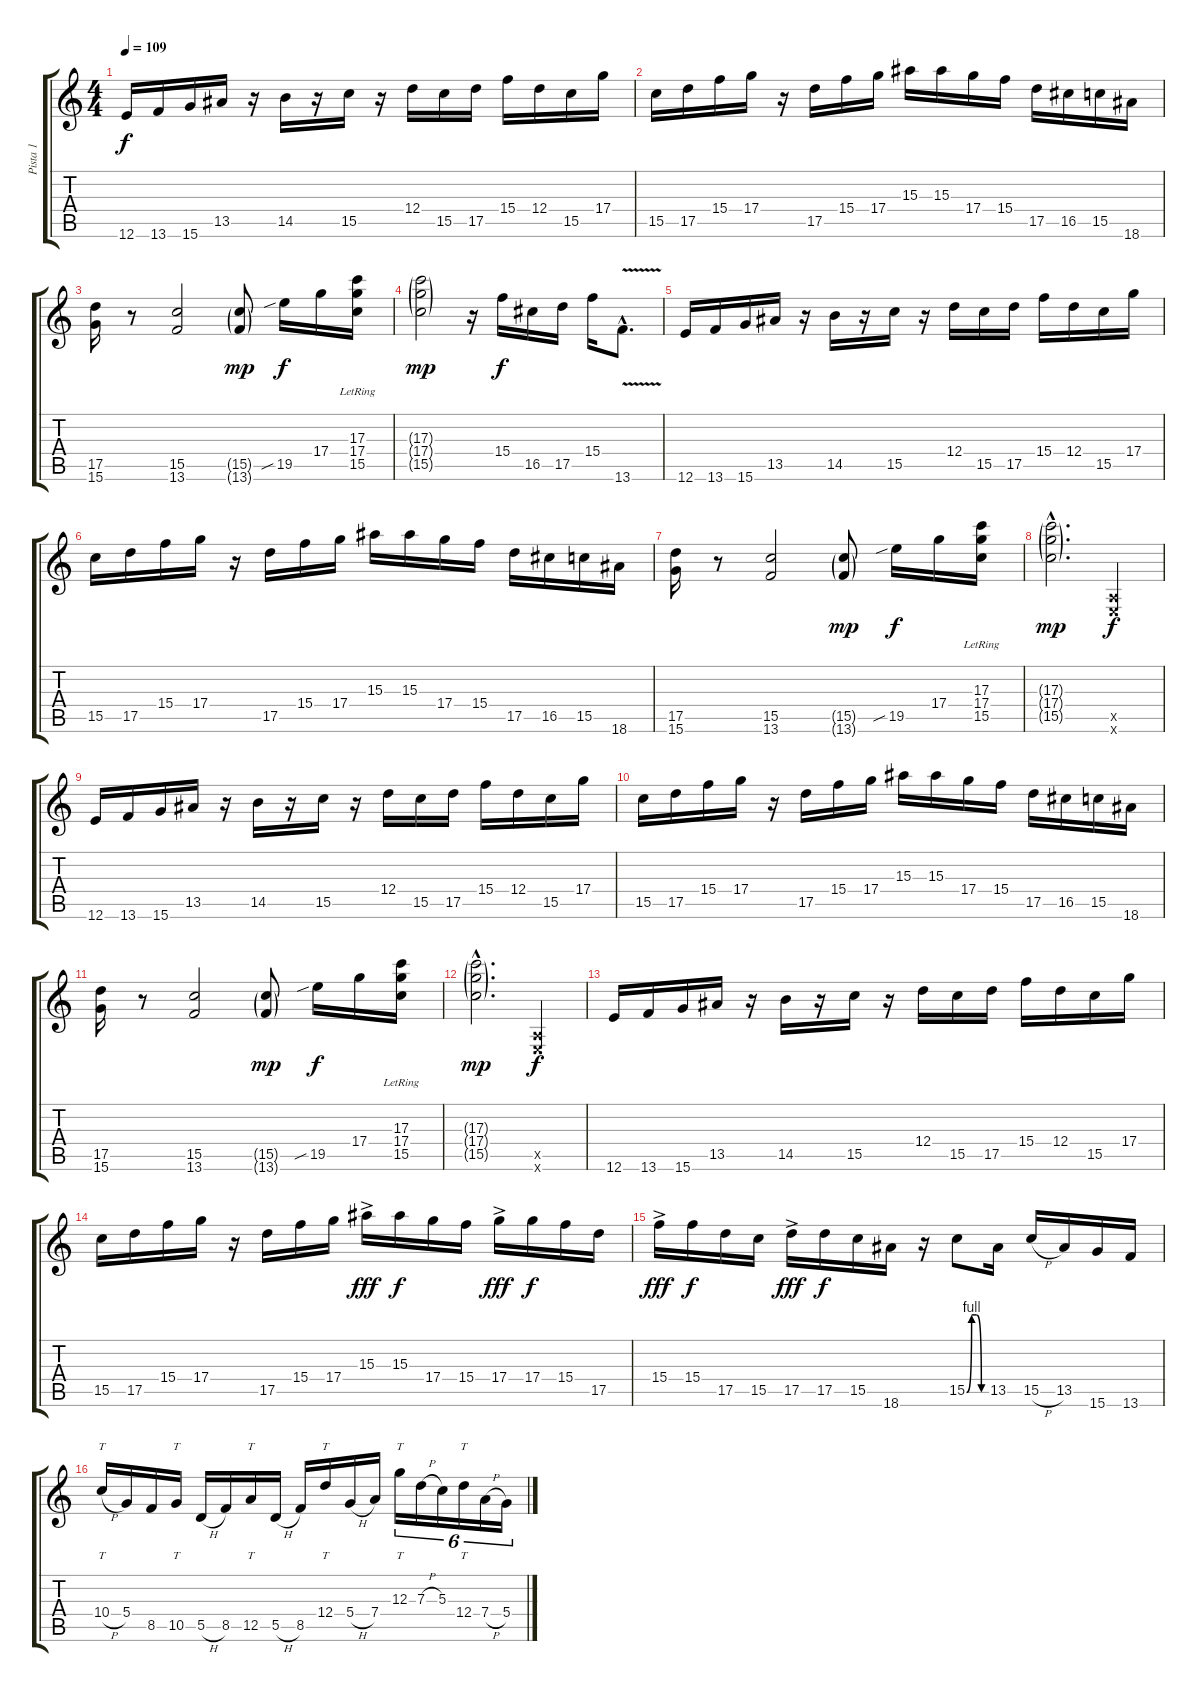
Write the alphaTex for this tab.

\track ("Pista 1" "Pista 1") {instrument distortionguitar}
\staff {score tabs}
\tuning (E4 B3 G3 D3 A2 E2) {hide}
\ts (4 4)
\tempo 109
\clef g2
\ks c
12.6.16{dy f} 13.6.16 15.6.16 13.5.16 r.16 14.5.16 r.16 15.5.16 r.16 12.4.16 15.5.16 17.5.16 15.4.16 12.4.16 15.5.16 17.4.16 |
15.5.16 17.5.16 15.4.16 17.4.16 r.16 17.5.16 15.4.16 17.4.16 15.3.16 15.3.16 17.4.16 15.4.16 17.5.16 16.5.16 15.5.16 18.6.16 |
(17.5 15.6).16 r.8 (15.5 13.6).2 (15.5{g} 13.6{g}).8{dy mp} 19.5{sib}.16{dy f} 17.4.16 (17.3{lr} 17.4{lr} 15.5{lr}).16 |
(17.3{g} 17.4{g} 15.5{g}).2{dy mp} r.16 15.4.16{dy f} 16.5.16 17.5.16 15.4.16 13.6{v hac}.8{d} |
12.6.16 13.6.16 15.6.16 13.5.16 r.16 14.5.16 r.16 15.5.16 r.16 12.4.16 15.5.16 17.5.16 15.4.16 12.4.16 15.5.16 17.4.16 |
15.5.16 17.5.16 15.4.16 17.4.16 r.16 17.5.16 15.4.16 17.4.16 15.3.16 15.3.16 17.4.16 15.4.16 17.5.16 16.5.16 15.5.16 18.6.16 |
(17.5 15.6).16 r.8 (15.5 13.6).2 (15.5{g} 13.6{g}).8{dy mp} 19.5{sib}.16{dy f} 17.4.16 (17.3{lr} 17.4{lr} 15.5{lr}).16 |
(17.3{g hac} 17.4{g hac} 15.5{g hac}).2{d dy mp} (0.5{x} 0.6{x}).4{dy f} |
12.6.16 13.6.16 15.6.16 13.5.16 r.16 14.5.16 r.16 15.5.16 r.16 12.4.16 15.5.16 17.5.16 15.4.16 12.4.16 15.5.16 17.4.16 |
15.5.16 17.5.16 15.4.16 17.4.16 r.16 17.5.16 15.4.16 17.4.16 15.3.16 15.3.16 17.4.16 15.4.16 17.5.16 16.5.16 15.5.16 18.6.16 |
(17.5 15.6).16 r.8 (15.5 13.6).2 (15.5{g} 13.6{g}).8{dy mp} 19.5{sib}.16{dy f} 17.4.16 (17.3{lr} 17.4{lr} 15.5{lr}).16 |
(17.3{g hac} 17.4{g hac} 15.5{g hac}).2{d dy mp} (0.5{x} 0.6{x}).4{dy f} |
12.6.16 13.6.16 15.6.16 13.5.16 r.16 14.5.16 r.16 15.5.16 r.16 12.4.16 15.5.16 17.5.16 15.4.16 12.4.16 15.5.16 17.4.16 |
15.5.16 17.5.16 15.4.16 17.4.16 r.16 17.5.16 15.4.16 17.4.16 15.3{ac}.16{dy fff} 15.3.16{dy f} 17.4.16 15.4.16 17.4{ac}.16{dy fff} 17.4.16{dy f} 15.4.16 17.5.16 |
15.4{ac}.16{dy fff} 15.4.16{dy f} 17.5.16 15.5.16 17.5{ac}.16{dy fff} 17.5.16{dy f} 15.5.16 18.6.16 r.16 15.5{be (custom 0 0 15 4 30 4 45 0 60 0)}.8 13.5.16 15.5{h}.16 13.5.16 15.6.16 13.6.16 |
10.4{h}.16{tt} 5.4.16 8.5.16 10.5.16{tt} 5.5{h}.16 8.5.16 12.5.16{tt} 5.5{h}.16 8.5.16 12.4.16{tt} 5.4{h}.16 7.4.16 12.3.16{tt tu (6 4)} 7.3{h}.16{tu (6 4)} 5.3.16{tu (6 4)} 12.4.16{tt tu (6 4)} 7.4{h}.16{tu (6 4)} 5.4.16{tu (6 4)}
